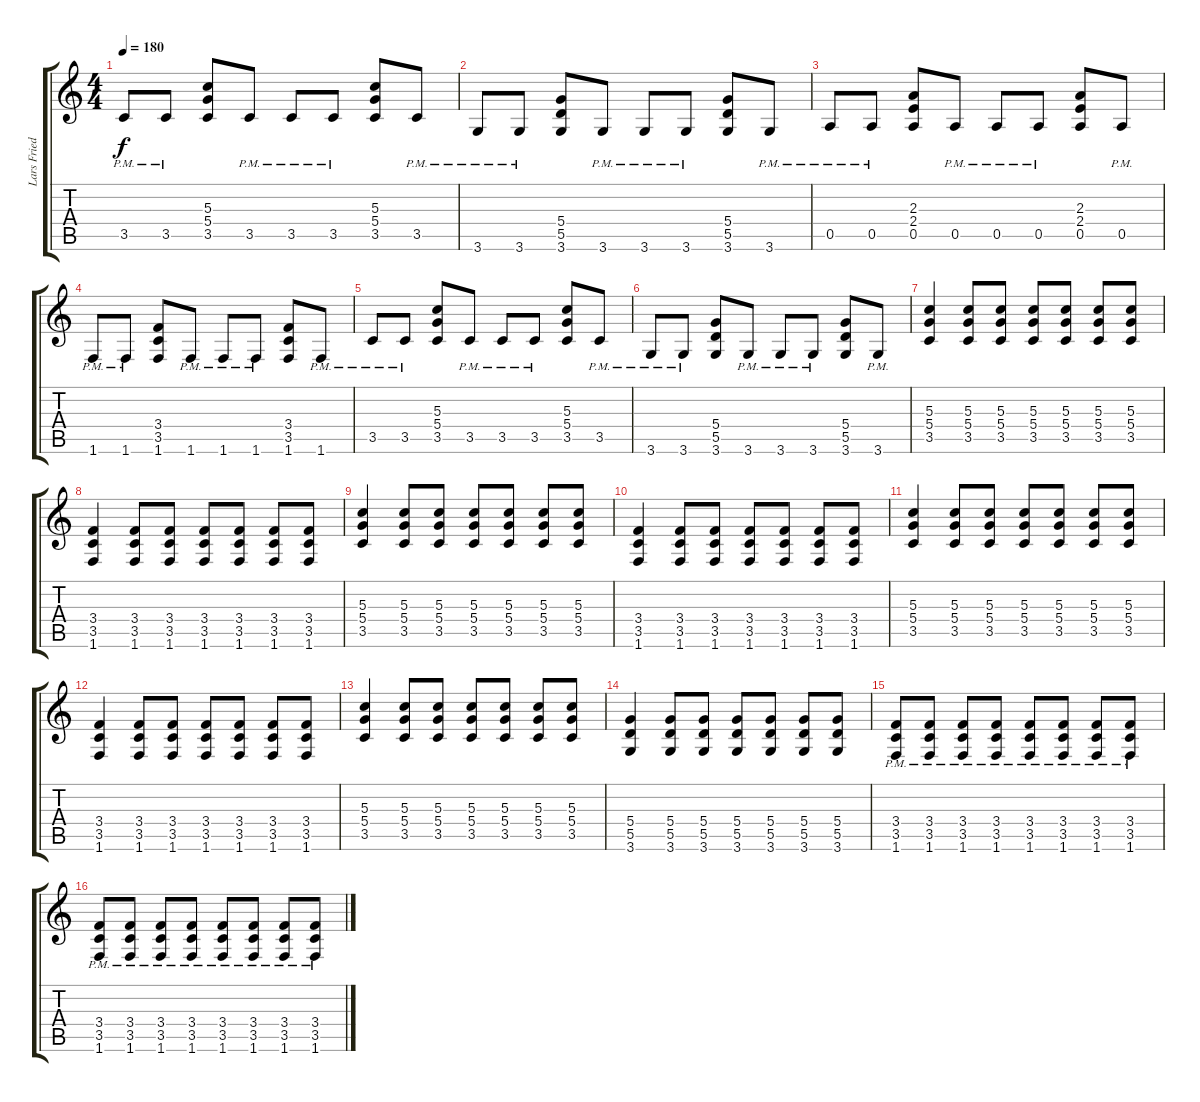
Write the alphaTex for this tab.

\track ("Lars Friedriksen" "Lars Fried") {instrument distortionguitar}
\staff {score tabs}
\tuning (E4 B3 G3 D3 A2 E2) {hide}
\ts (4 4)
\tempo 180
\clef g2
\ks c
3.5{pm}.8{dy f} 3.5{pm}.8 (5.3 5.4 3.5).8 3.5{pm}.8 3.5{pm}.8 3.5{pm}.8 (5.3 5.4 3.5).8 3.5{pm}.8 |
3.6{pm}.8 3.6{pm}.8 (5.4 5.5 3.6).8 3.6{pm}.8 3.6{pm}.8 3.6{pm}.8 (5.4 5.5 3.6).8 3.6{pm}.8 |
0.5{pm}.8 0.5{pm}.8 (2.3 2.4 0.5).8 0.5{pm}.8 0.5{pm}.8 0.5{pm}.8 (2.3 2.4 0.5).8 0.5{pm}.8 |
1.6{pm}.8 1.6{pm}.8 (3.4 3.5 1.6).8 1.6{pm}.8 1.6{pm}.8 1.6{pm}.8 (3.4 3.5 1.6).8 1.6{pm}.8 |
3.5{pm}.8 3.5{pm}.8 (5.3 5.4 3.5).8 3.5{pm}.8 3.5{pm}.8 3.5{pm}.8 (5.3 5.4 3.5).8 3.5{pm}.8 |
3.6{pm}.8 3.6{pm}.8 (5.4 5.5 3.6).8 3.6{pm}.8 3.6{pm}.8 3.6{pm}.8 (5.4 5.5 3.6).8 3.6{pm}.8 |
(5.3 5.4 3.5).4 (5.3 5.4 3.5).8 (5.3 5.4 3.5).8 (5.3 5.4 3.5).8 (5.3 5.4 3.5).8 (5.3 5.4 3.5).8 (5.3 5.4 3.5).8 |
(3.4 3.5 1.6).4 (3.4 3.5 1.6).8 (3.4 3.5 1.6).8 (3.4 3.5 1.6).8 (3.4 3.5 1.6).8 (3.4 3.5 1.6).8 (3.4 3.5 1.6).8 |
(5.3 5.4 3.5).4 (5.3 5.4 3.5).8 (5.3 5.4 3.5).8 (5.3 5.4 3.5).8 (5.3 5.4 3.5).8 (5.3 5.4 3.5).8 (5.3 5.4 3.5).8 |
(3.4 3.5 1.6).4 (3.4 3.5 1.6).8 (3.4 3.5 1.6).8 (3.4 3.5 1.6).8 (3.4 3.5 1.6).8 (3.4 3.5 1.6).8 (3.4 3.5 1.6).8 |
(5.3 5.4 3.5).4 (5.3 5.4 3.5).8 (5.3 5.4 3.5).8 (5.3 5.4 3.5).8 (5.3 5.4 3.5).8 (5.3 5.4 3.5).8 (5.3 5.4 3.5).8 |
(3.4 3.5 1.6).4 (3.4 3.5 1.6).8 (3.4 3.5 1.6).8 (3.4 3.5 1.6).8 (3.4 3.5 1.6).8 (3.4 3.5 1.6).8 (3.4 3.5 1.6).8 |
(5.3 5.4 3.5).4 (5.3 5.4 3.5).8 (5.3 5.4 3.5).8 (5.3 5.4 3.5).8 (5.3 5.4 3.5).8 (5.3 5.4 3.5).8 (5.3 5.4 3.5).8 |
(5.4 5.5 3.6).4 (5.4 5.5 3.6).8 (5.4 5.5 3.6).8 (5.4 5.5 3.6).8 (5.4 5.5 3.6).8 (5.4 5.5 3.6).8 (5.4 5.5 3.6).8 |
(3.4{pm} 3.5{pm} 1.6{pm}).8 (3.4{pm} 3.5{pm} 1.6{pm}).8 (3.4{pm} 3.5{pm} 1.6{pm}).8 (3.4{pm} 3.5{pm} 1.6{pm}).8 (3.4{pm} 3.5{pm} 1.6{pm}).8 (3.4 3.5{pm} 1.6{pm}).8 (3.4{pm} 3.5{pm} 1.6{pm}).8 (3.4{pm} 3.5{pm} 1.6{pm}).8 |
(3.4{pm} 3.5{pm} 1.6{pm}).8 (3.4{pm} 3.5{pm} 1.6{pm}).8 (3.4{pm} 3.5{pm} 1.6{pm}).8 (3.4{pm} 3.5{pm} 1.6{pm}).8 (3.4{pm} 3.5{pm} 1.6{pm}).8 (3.4 3.5{pm} 1.6{pm}).8 (3.4{pm} 3.5{pm} 1.6{pm}).8 (3.4{pm} 3.5{pm} 1.6{pm}).8
